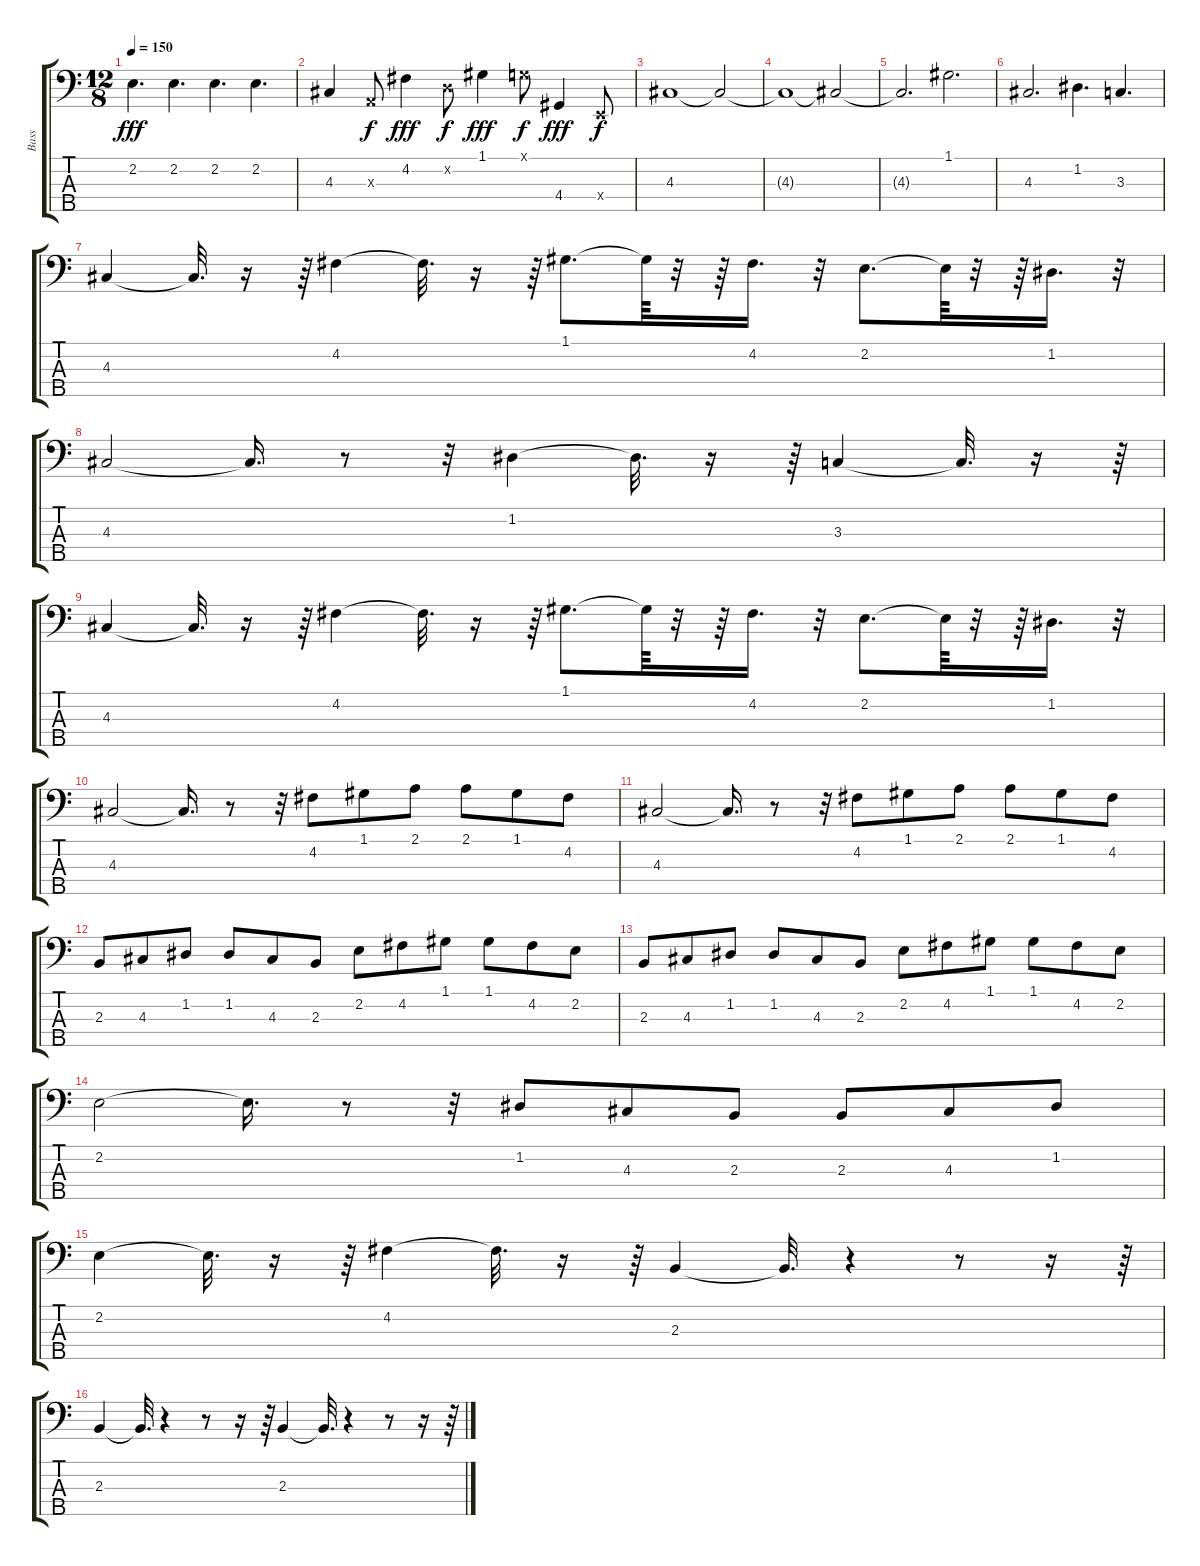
\track ("Bass" "Bass") {instrument electricbasspick}
\staff {score tabs}
\tuning (G2 D2 A1 E1 B0) {hide}
\ts (12 8)
\tempo 150
\clef f4
\ks c
2.2.4{d dy fff} 2.2.4{d} 2.2.4{d} 2.2.4{d} |
4.3.4 0.3{x}.8{dy f} 4.2.4{dy fff} 0.2{x}.8{dy f} 1.1.4{dy fff} 0.1{x}.8{dy f} 4.4.4{dy fff} 0.4{x}.8{dy f} |
4.3.1 4.3{t}.2 |
4.3{t}.1 4.3{t}.2 |
4.3{t}.2{d} 1.1.2{d} |
4.3.2{d} 1.2.4{d} 3.3.4{d} |
4.3.4 4.3{t}.32{d} r.16 r.64 4.2.4 4.2{t}.32{d} r.16 r.64 1.1.8{d} 1.1{t}.64 r.32 r.64 4.2.16{d} r.32 2.2.8{d} 2.2{t}.64 r.32 r.64 1.2.16{d} r.32 |
4.3.2 4.3{t}.16{d} r.8 r.32 1.2.4 1.2{t}.32{d} r.16 r.64 3.3.4 3.3{t}.32{d} r.16 r.64 |
4.3.4 4.3{t}.32{d} r.16 r.64 4.2.4 4.2{t}.32{d} r.16 r.64 1.1.8{d} 1.1{t}.64 r.32 r.64 4.2.16{d} r.32 2.2.8{d} 2.2{t}.64 r.32 r.64 1.2.16{d} r.32 |
4.3.2 4.3{t}.16{d} r.8 r.32 4.2.8 1.1.8 2.1.8 2.1.8 1.1.8 4.2.8 |
4.3.2 4.3{t}.16{d} r.8 r.32 4.2.8 1.1.8 2.1.8 2.1.8 1.1.8 4.2.8 |
2.3.8 4.3.8 1.2.8 1.2.8 4.3.8 2.3.8 2.2.8 4.2.8 1.1.8 1.1.8 4.2.8 2.2.8 |
2.3.8 4.3.8 1.2.8 1.2.8 4.3.8 2.3.8 2.2.8 4.2.8 1.1.8 1.1.8 4.2.8 2.2.8 |
2.2.2 2.2{t}.16{d} r.8 r.32 1.2.8 4.3.8 2.3.8 2.3.8 4.3.8 1.2.8 |
2.2.4 2.2{t}.32{d} r.16 r.64 4.2.4 4.2{t}.32{d} r.16 r.64 2.3.4 2.3{t}.32{d} r.4 r.8 r.16 r.64 |
2.3.4 2.3{t}.32{d} r.4 r.8 r.16 r.64 2.3.4 2.3{t}.32{d} r.4 r.8 r.16 r.64
